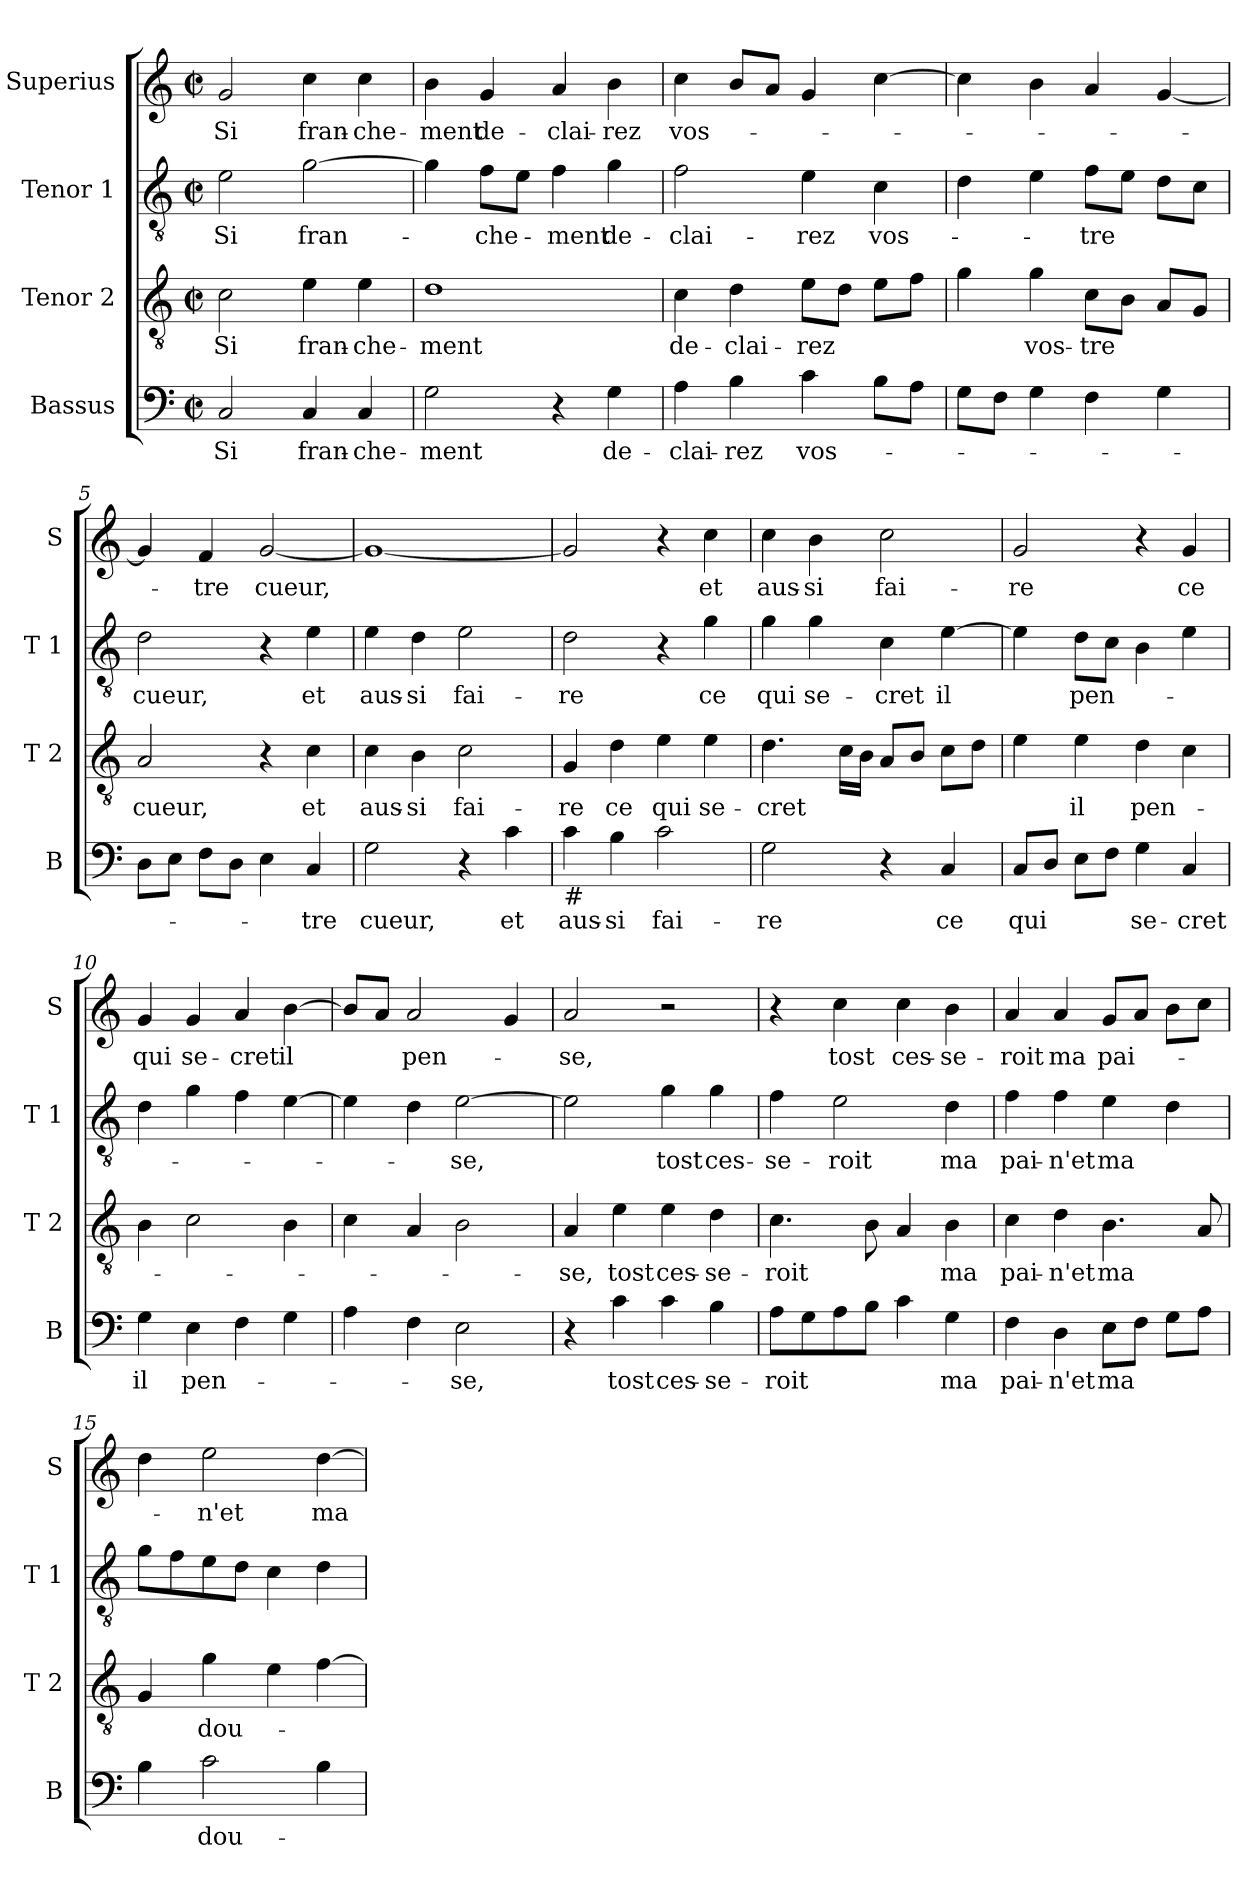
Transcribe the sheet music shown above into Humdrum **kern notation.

**kern	**text	**kern	**text	**kern	**text	**kern	**text
*part4	*part4	*part3	*part3	*part2	*part2	*part1	*part1
*staff4	*staff4	*staff3	*staff3	*staff2	*staff2	*staff1	*staff1
*I"Bassus	*	*I"Tenor 2	*	*I"Tenor 1	*	*I"Superius	*
*I'B	*	*I'T 2	*	*I'T 1	*	*I'S	*
*clefF4	*	*clefGv2	*	*clefGv2	*	*clefG2	*
*k[]	*	*k[]	*	*k[]	*	*k[]	*
*C:	*	*C:	*	*C:	*	*C:	*
*M2/2	*	*M2/2	*	*M2/2	*	*M2/2	*
*met(c|)	*	*met(c|)	*	*met(c|)	*	*met(c|)	*
=1	=1	=1	=1	=1	=1	=1	=1
2C/	Si	2c\	Si	2e\	Si	2g/	Si
4C/	fran-	4e\	fran-	[2g\	fran-	4cc\	fran-
4C/	-che-	4e\	-che-	.	.	4cc\	-che-
=2	=2	=2	=2	=2	=2	=2	=2
2G\	-ment	1d	-ment	4g\]	.	4b\	-ment
.	.	.	.	8f\L	-che-	4g/	de-
.	.	.	.	8e\J	.	.	.
4r	.	.	.	4f\	-ment	4a/	-clai-
4G\	de-	.	.	4g\	de-	4b\	-rez
=3	=3	=3	=3	=3	=3	=3	=3
4A\	-clai-	4c\	de-	2f\	-clai-	4cc\	vos-
4B\	-rez	4d\	-clai-	.	.	8b/L	.
.	.	.	.	.	.	8a/J	.
4c\	vos-	8e\L	-rez	4e\	-rez	4g/	.
.	.	8d\J	.	.	.	.	.
8B\L	.	8e\L	.	4c\	vos-	[4cc\	.
8A\J	.	8f\J	.	.	.	.	.
=4	=4	=4	=4	=4	=4	=4	=4
8G\L	.	4g\	.	4d\	.	4cc\]	.
8F\J	.	.	.	.	.	.	.
4G\	.	4g\	vos-	4e\	.	4b\	.
4F\	.	8c\L	-tre	8f\L	-tre	4a/	.
.	.	8B\J	.	8e\J	.	.	.
4G\	.	8A/L	.	8d\L	.	[4g/	.
.	.	8G/J	.	8c\J	.	.	.
=5	=5	=5	=5	=5	=5	=5	=5
8D\L	.	2A/	cueur,	2d\	cueur,	4g/]	.
8E\J	.	.	.	.	.	.	.
8F\L	.	.	.	.	.	4f/	-tre
8D\J	.	.	.	.	.	.	.
4E\	.	4r	.	4r	.	[2g/	cueur,
4C/	-tre	4c\	et	4e\	et	.	.
!!LO:LB:g=z
=6	=6	=6	=6	=6	=6	=6	=6
2G\	cueur,	4c\	aus-	4e\	aus-	1g_	.
.	.	4B\	-si	4d\	-si	.	.
4r	.	2c\	fai-	2e\	fai-	.	.
4c\	et	.	.	.	.	.	.
=7	=7	=7	=7	=7	=7	=7	=7
!LO:TX:b:t=#	!	!	!	!	!	!	!
4c\	aus-	4G/	-re	2d\	-re	2g/]	.
4B\	-si	4d\	ce	.	.	.	.
2c\	fai-	4e\	qui	4r	.	4r	.
.	.	4e\	se-	4g\	ce	4cc\	et
=8	=8	=8	=8	=8	=8	=8	=8
2G\	-re	4.d\	-cret	4g\	qui	4cc\	aus-
.	.	.	.	4g\	se-	4b\	-si
.	.	16c\LL	.	.	.	.	.
.	.	16B\JJ	.	.	.	.	.
4r	.	8A/L	.	4c\	-cret	2cc\	fai-
.	.	8B/J	.	.	.	.	.
4C/	ce	8c\L	.	[4e\	il	.	.
.	.	8d\J	.	.	.	.	.
=9	=9	=9	=9	=9	=9	=9	=9
8C/L	qui	4e\	.	4e\]	.	2g/	-re
8D/J	.	.	.	.	.	.	.
8E\L	.	4e\	il	8d\L	pen-	.	.
8F\J	.	.	.	8c\J	.	.	.
4G\	se-	4d\	pen-	4B\	.	4r	.
4C/	-cret	4c\	.	4e\	.	4g/	ce
=10	=10	=10	=10	=10	=10	=10	=10
4G\	il	4B\	.	4d\	.	4g/	qui
4E\	pen-	2c\	.	4g\	.	4g/	se-
4F\	.	.	.	4f\	.	4a/	-cret
4G\	.	4B\	.	[4e\	.	[4b\	il
!!LO:LB:g=z
=11	=11	=11	=11	=11	=11	=11	=11
4A\	.	4c\	.	4e\]	.	8b/L]	.
.	.	.	.	.	.	8a/J	.
4F\	.	4A/	.	4d\	.	2a/	pen-
2E\	-se,	2B\	.	[2e\	-se,	.	.
.	.	.	.	.	.	4g/	.
=12	=12	=12	=12	=12	=12	=12	=12
4r	.	4A/	-se,	2e\]	.	2a/	-se,
4c\	tost	4e\	tost	.	.	.	.
4c\	ces-	4e\	ces-	4g\	tost	2r	.
4B\	-se-	4d\	-se-	4g\	ces-	.	.
=13	=13	=13	=13	=13	=13	=13	=13
8A\L	-roit	4.c\	-roit	4f\	-se-	4r	.
8G\	.	.	.	.	.	.	.
8A\	.	.	.	2e\	-roit	4cc\	tost
8B\J	.	8B\	.	.	.	.	.
4c\	.	4A/	.	.	.	4cc\	ces-
4G\	ma	4B\	ma	4d\	ma	4b\	-se-
=14	=14	=14	=14	=14	=14	=14	=14
4F\	pai-	4c\	pai-	4f\	pai-	4a/	-roit
4D\	-n'et	4d\	-n'et	4f\	-n'et	4a/	ma
8E\L	ma	4.B\	ma	4e\	ma	8g/L	pai-
8F\J	.	.	.	.	.	8a/J	.
8G\L	.	.	.	4d\	.	8b\L	.
8A\J	.	8A/	.	.	.	8cc\J	.
=15	=15	=15	=15	=15	=15	=15	=15
4B\	.	4G/	.	8g\L	.	4dd\	.
.	.	.	.	8f\	.	.	.
2c\	dou-	4g\	dou-	8e\	.	2ee\	-n'et
.	.	.	.	8d\J	.	.	.
.	.	4e\	.	4c\	.	.	.
4B\	.	[4f\	.	4d\	.	[4dd\	ma-
=	=	=	=	=	=	=	=
*-	*-	*-	*-	*-	*-	*-	*-
